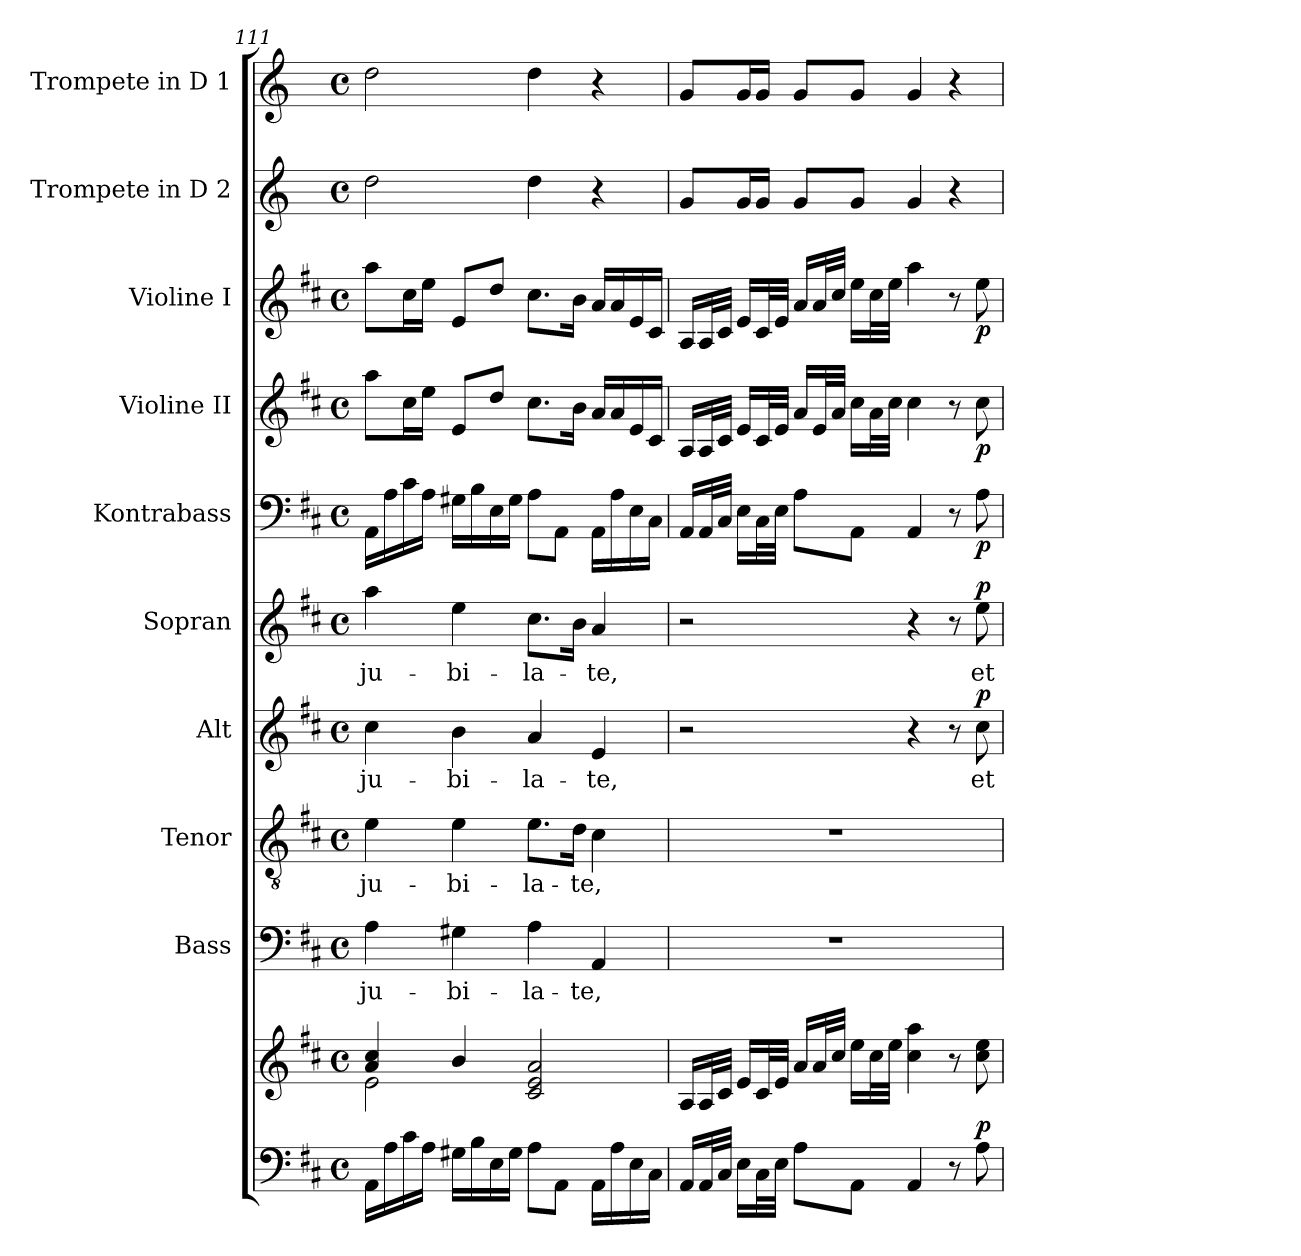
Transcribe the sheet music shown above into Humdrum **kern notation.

**kern	**kern	**dynam	**kern	**text	**kern	**text	**kern	**text	**dynam	**kern	**text	**dynam	**kern	**dynam	**kern	**dynam	**kern	**dynam	**kern	**kern
*part10	*part10	*part10	*part9	*part9	*part8	*part8	*part7	*part7	*part7	*part6	*part6	*part6	*part5	*part5	*part4	*part4	*part3	*part3	*part2	*part1
*staff11	*staff10	*staff10/11	*staff9	*staff9	*staff8	*staff8	*staff7	*staff7	*staff7	*staff6	*staff6	*staff6	*staff5	*staff5	*staff4	*staff4	*staff3	*staff3	*staff2	*staff1
*	*	*	*I"Bass	*	*I"Tenor	*	*I"Alt	*	*	*I"Sopran	*	*	*I"Kontrabass	*	*I"Violine II	*	*I"Violine I	*	*I"Trompete in D 2	*I"Trompete in D 1
*	*	*	*I'B.	*	*I'T.	*	*I'A.	*	*	*I'S.	*	*	*I'Kb.	*	*I'Vl. II	*	*I'Vl. I	*	*I'Trp. D 2	*I'Trp. D 1
*clefF4	*clefG2	*	*clefF4	*	*clefGv2	*	*clefG2	*	*	*clefG2	*	*	*clefF4	*	*clefG2	*	*clefG2	*	*clefG2	*clefG2
*	*	*	*	*	*	*	*	*	*	*	*	*	*ITrd7c12	*	*	*	*	*	*ITrd-1c-2	*ITrd-1c-2
*k[f#c#]	*k[f#c#]	*	*k[f#c#]	*	*k[f#c#]	*	*k[f#c#]	*	*	*k[f#c#]	*	*	*k[f#c#]	*	*k[f#c#]	*	*k[f#c#]	*	*k[f#c#]	*k[f#c#]
*D:	*D:	*	*D:	*	*D:	*	*D:	*	*	*D:	*	*	*D:	*	*D:	*	*D:	*	*D:	*D:
*M4/4	*M4/4	*	*M4/4	*	*M4/4	*	*M4/4	*	*	*M4/4	*	*	*M4/4	*	*M4/4	*	*M4/4	*	*M4/4	*M4/4
*met(c)	*met(c)	*	*met(c)	*	*met(c)	*	*met(c)	*	*	*met(c)	*	*	*met(c)	*	*met(c)	*	*met(c)	*	*met(c)	*met(c)
=111	=111	=111	=111	=111	=111	=111	=111	=111	=111	=111	=111	=111	=111	=111	=111	=111	=111	=111	=111	=111
*	*^	*	*	*	*	*	*	*	*	*	*	*	*	*	*	*	*	*	*	*
!	!	!	!	!	!LO:LY:b	!	!LO:LY:b	!	!LO:LY:b	!	!	!LO:LY:b	!	!	!	!	!	!	!	!	!
16AA\LL	4a/ 4cc#/	2e\	.	4A\	ju-	4e\	ju-	4cc#\	ju-	.	4aa\	ju-	.	16AAA\LL	.	8aa\L	.	8aa\L	.	2ee\	2ee\
16A\	.	.	.	.	.	.	.	.	.	.	.	.	.	16AA\	.	.	.	.	.	.	.
16c#\	.	.	.	.	.	.	.	.	.	.	.	.	.	16C#\	.	16cc#\L	.	16cc#\L	.	.	.
16A\JJ	.	.	.	.	.	.	.	.	.	.	.	.	.	16AA\JJ	.	16ee\JJ	.	16ee\JJ	.	.	.
!	!	!	!	!	!LO:LY:b	!	!LO:LY:b	!	!LO:LY:b	!	!	!LO:LY:b	!	!	!	!	!	!	!	!	!
16G#X\LL	4b/	.	.	4G#X\	-bi-	4e\	-bi-	4b\	-bi-	.	4ee\	-bi-	.	16GG#X\LL	.	8e/L	.	8e/L	.	.	.
16B\	.	.	.	.	.	.	.	.	.	.	.	.	.	16BB\	.	.	.	.	.	.	.
16E\	.	.	.	.	.	.	.	.	.	.	.	.	.	16EE\	.	8dd/J	.	8dd/J	.	.	.
16G#\JJ	.	.	.	.	.	.	.	.	.	.	.	.	.	16GG#\JJ	.	.	.	.	.	.	.
!	!	!	!	!	!LO:LY:b	!	!LO:LY:b	!	!LO:LY:b	!	!	!LO:LY:b	!	!	!	!	!	!	!	!	!
8A\L	2c#/ 2e/ 2a/	2ryy	.	4A\	-la-	8.e\L	-la-	4a/	-la-	.	8.cc#\L	-la-	.	8AA\L	.	8.cc#\L	.	8.cc#\L	.	4ee\	4ee\
8AA\J	.	.	.	.	.	.	.	.	.	.	.	.	.	8AAA\J	.	.	.	.	.	.	.
.	.	.	.	.	.	16d\Jk	.	.	.	.	16b\Jk	.	.	.	.	16b\Jk	.	16b\Jk	.	.	.
!	!	!	!	!	!LO:LY:b	!	!LO:LY:b	!	!LO:LY:b	!	!	!LO:LY:b	!	!	!	!	!	!	!	!	!
16AA\LL	.	.	.	4AA/	-te,	4c#\	-te,	4e/	-te,	.	4a/	-te,	.	16AAA\LL	.	16a/LL	.	16a/LL	.	4r	4r
16A\	.	.	.	.	.	.	.	.	.	.	.	.	.	16AA\	.	16a/	.	16a/	.	.	.
16E\	.	.	.	.	.	.	.	.	.	.	.	.	.	16EE\	.	16e/	.	16e/	.	.	.
16C#\JJ	.	.	.	.	.	.	.	.	.	.	.	.	.	16CC#\JJ	.	16c#/JJ	.	16c#/JJ	.	.	.
*	*v	*v	*	*	*	*	*	*	*	*	*	*	*	*	*	*	*	*	*	*	*
!!LO:PB:g=z
=112	=112	=112	=112	=112	=112	=112	=112	=112	=112	=112	=112	=112	=112	=112	=112	=112	=112	=112	=112	=112
16AA/LL	16A/LL	.	1r	.	1r	.	2r	.	.	2r	.	.	16AAA/LL	.	16A/LL	.	16A/LL	.	8a/L	8a/L
32AA/L	32A/L	.	.	.	.	.	.	.	.	.	.	.	32AAA/L	.	32A/L	.	32A/L	.	.	.
32C#/JJJ	32c#/JJJ	.	.	.	.	.	.	.	.	.	.	.	32CC#/JJJ	.	32c#/JJJ	.	32c#/JJJ	.	.	.
16E\LL	16e/LL	.	.	.	.	.	.	.	.	.	.	.	16EE\LL	.	16e/LL	.	16e/LL	.	16a/L	16a/L
32C#\L	32c#/L	.	.	.	.	.	.	.	.	.	.	.	32CC#\L	.	32c#/L	.	32c#/L	.	16a/JJ	16a/JJ
32E\JJJ	32e/JJJ	.	.	.	.	.	.	.	.	.	.	.	32EE\JJJ	.	32e/JJJ	.	32e/JJJ	.	.	.
8A\L	16a/LL	.	.	.	.	.	.	.	.	.	.	.	8AA\L	.	16a/LL	.	16a/LL	.	8a/L	8a/L
.	32a/L	.	.	.	.	.	.	.	.	.	.	.	.	.	32e/L	.	32a/L	.	.	.
.	32cc#/JJJ	.	.	.	.	.	.	.	.	.	.	.	.	.	32a/JJJ	.	32cc#/JJJ	.	.	.
8AA\J	16ee\LL	.	.	.	.	.	.	.	.	.	.	.	8AAA\J	.	16cc#\LL	.	16ee\LL	.	8a/J	8a/J
.	32cc#\L	.	.	.	.	.	.	.	.	.	.	.	.	.	32a\L	.	32cc#\L	.	.	.
.	32ee\JJJ	.	.	.	.	.	.	.	.	.	.	.	.	.	32cc#\JJJ	.	32ee\JJJ	.	.	.
4AA/	4cc#\ 4aa\	.	.	.	.	.	4r	.	.	4r	.	.	4AAA/	.	4cc#\	.	4aa\	.	4a/	4a/
8r	8r	.	.	.	.	.	8r	.	.	8r	.	.	8r	.	8r	.	8r	.	4r	4r
!	!	!LO:DY:a=2	!	!	!	!	!	!LO:LY:b	!LO:DY:a	!	!LO:LY:b	!LO:DY:a	!	!LO:DY:b	!	!LO:DY:b	!	!LO:DY:b	!	!
8A\	8cc#\ 8ee\	p	.	.	.	.	8cc#\	et	p	8ee\	et	p	8AA\	p	8cc#\	p	8ee\	p	.	.
=	=	=	=	=	=	=	=	=	=	=	=	=	=	=	=	=	=	=	=	=
*-	*-	*-	*-	*-	*-	*-	*-	*-	*-	*-	*-	*-	*-	*-	*-	*-	*-	*-	*-	*-
